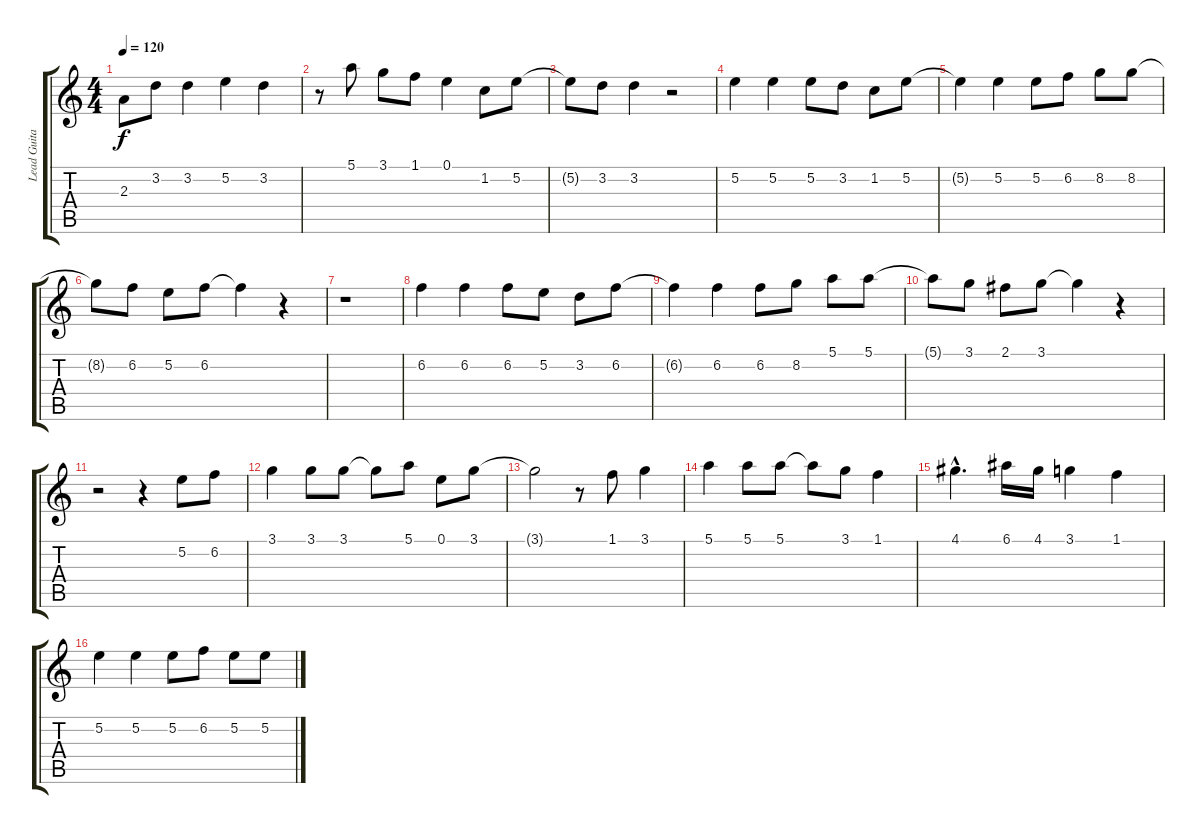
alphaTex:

\track ("Lead Guitar" "Lead Guita") {instrument electricguitarclean}
\staff {score tabs}
\tuning (E4 B3 G3 D3 A2 E2) {hide}
\ts (4 4)
\tempo 120
\clef g2
\ks c
2.3{t}.8{dy f} 3.2.8 3.2.4 5.2.4 3.2.4 |
r.8 5.1.8 3.1.8 1.1.8 0.1.4 1.2.8 5.2.8 |
5.2{t}.8 3.2.8 3.2.4 r.2 |
5.2.4 5.2.4 5.2.8 3.2.8 1.2.8 5.2.8 |
5.2{t}.4 5.2.4 5.2.8 6.2.8 8.2.8 8.2.8 |
8.2{t}.8 6.2.8 5.2.8 6.2.8 6.2{t}.4 r.4 |
r.1 |
6.2.4 6.2.4 6.2.8 5.2.8 3.2.8 6.2.8 |
6.2{t}.4 6.2.4 6.2.8 8.2.8 5.1.8 5.1.8 |
5.1{t}.8 3.1.8 2.1.8 3.1.8 3.1{t}.4 r.4 |
r.2 r.4 5.2.8 6.2.8 |
3.1.4 3.1.8 3.1.8 3.1{t}.8 5.1.8 0.1.8 3.1.8 |
3.1{t}.2 r.8 1.1.8 3.1.4 |
5.1.4 5.1.8 5.1.8 5.1{t}.8 3.1.8 1.1.4 |
4.1{hac}.4{d} 6.1.16 4.1.16 3.1.4 1.1.4 |
5.2.4 5.2.4 5.2.8 6.2.8 5.2.8 5.2.8
